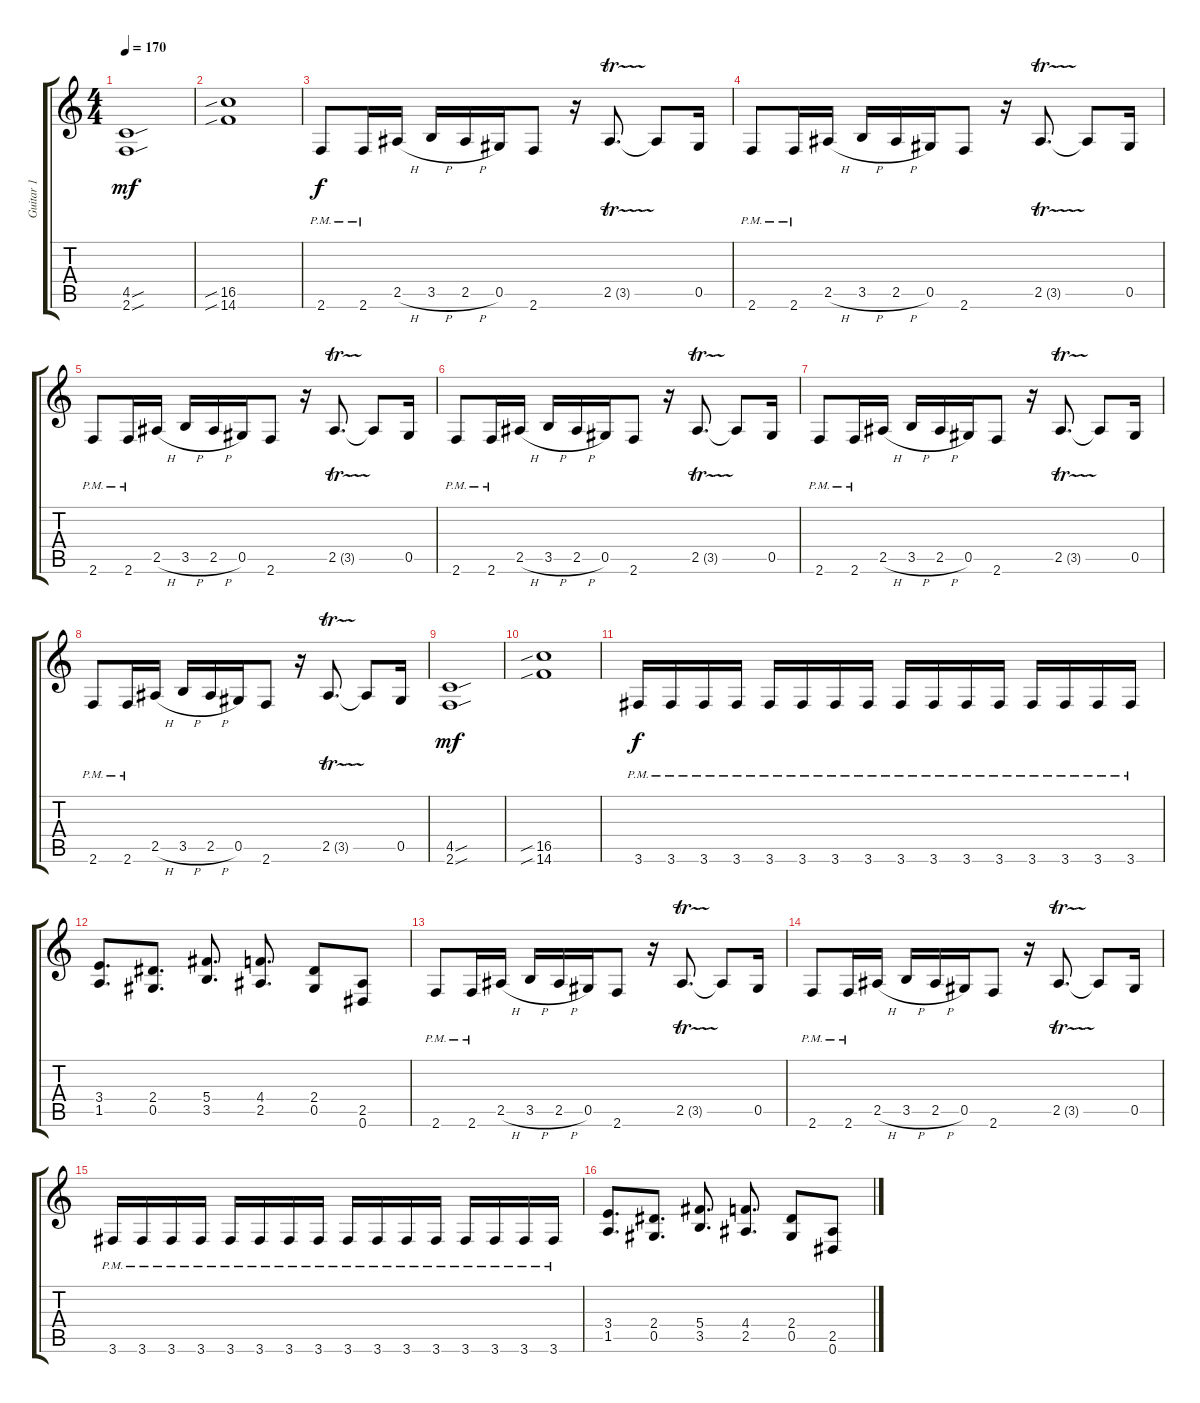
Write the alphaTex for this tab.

\track ("Guitar 1" "Guitar 1") {instrument distortionguitar}
\staff {score tabs}
\tuning (Eb4 Bb3 Gb3 Db3 Ab2 Eb2) {hide}
\ts (4 4)
\tempo 170
\clef g2
\ks c
(4.5{sou} 2.6{sou}).1{dy mf} |
(16.5{sib} 14.6{sib}).1 |
2.6{pm}.8{dy f} 2.6{pm}.16 2.5{h}.16 3.5{h}.16 2.5{h}.16 0.5.16 2.6.8 r.16 2.5{tr (3 16)}.8{d} 2.5{t}.8 0.5.16 |
2.6{pm}.8 2.6{pm}.16 2.5{h}.16 3.5{h}.16 2.5{h}.16 0.5.16 2.6.8 r.16 2.5{tr (3 16)}.8{d} 2.5{t}.8 0.5.16 |
2.6{pm}.8 2.6{pm}.16 2.5{h}.16 3.5{h}.16 2.5{h}.16 0.5.16 2.6.8 r.16 2.5{tr (3 16)}.8{d} 2.5{t}.8 0.5.16 |
2.6{pm}.8 2.6{pm}.16 2.5{h}.16 3.5{h}.16 2.5{h}.16 0.5.16 2.6.8 r.16 2.5{tr (3 16)}.8{d} 2.5{t}.8 0.5.16 |
2.6{pm}.8 2.6{pm}.16 2.5{h}.16 3.5{h}.16 2.5{h}.16 0.5.16 2.6.8 r.16 2.5{tr (3 16)}.8{d} 2.5{t}.8 0.5.16 |
2.6{pm}.8 2.6{pm}.16 2.5{h}.16 3.5{h}.16 2.5{h}.16 0.5.16 2.6.8 r.16 2.5{tr (3 16)}.8{d} 2.5{t}.8 0.5.16 |
(4.5{sou} 2.6{sou}).1{dy mf} |
(16.5{sib} 14.6{sib}).1 |
3.6{pm}.16{dy f} 3.6{pm}.16 3.6{pm}.16 3.6{pm}.16 3.6{pm}.16 3.6{pm}.16 3.6{pm}.16 3.6{pm}.16 3.6{pm}.16 3.6{pm}.16 3.6{pm}.16 3.6{pm}.16 3.6{pm}.16 3.6{pm}.16 3.6{pm}.16 3.6{pm}.16 |
(3.4 1.5).8{d} (2.4 0.5).8{d} (5.4 3.5).8{d} (4.4 2.5).8{d} (2.4 0.5).8 (2.5 0.6).8 |
2.6{pm}.8 2.6{pm}.16 2.5{h}.16 3.5{h}.16 2.5{h}.16 0.5.16 2.6.8 r.16 2.5{tr (3 16)}.8{d} 2.5{t}.8 0.5.16 |
2.6{pm}.8 2.6{pm}.16 2.5{h}.16 3.5{h}.16 2.5{h}.16 0.5.16 2.6.8 r.16 2.5{tr (3 16)}.8{d} 2.5{t}.8 0.5.16 |
3.6{pm}.16 3.6{pm}.16 3.6{pm}.16 3.6{pm}.16 3.6{pm}.16 3.6{pm}.16 3.6{pm}.16 3.6{pm}.16 3.6{pm}.16 3.6{pm}.16 3.6{pm}.16 3.6{pm}.16 3.6{pm}.16 3.6{pm}.16 3.6{pm}.16 3.6{pm}.16 |
(3.4 1.5).8{d} (2.4 0.5).8{d} (5.4 3.5).8{d} (4.4 2.5).8{d} (2.4 0.5).8 (2.5 0.6).8
